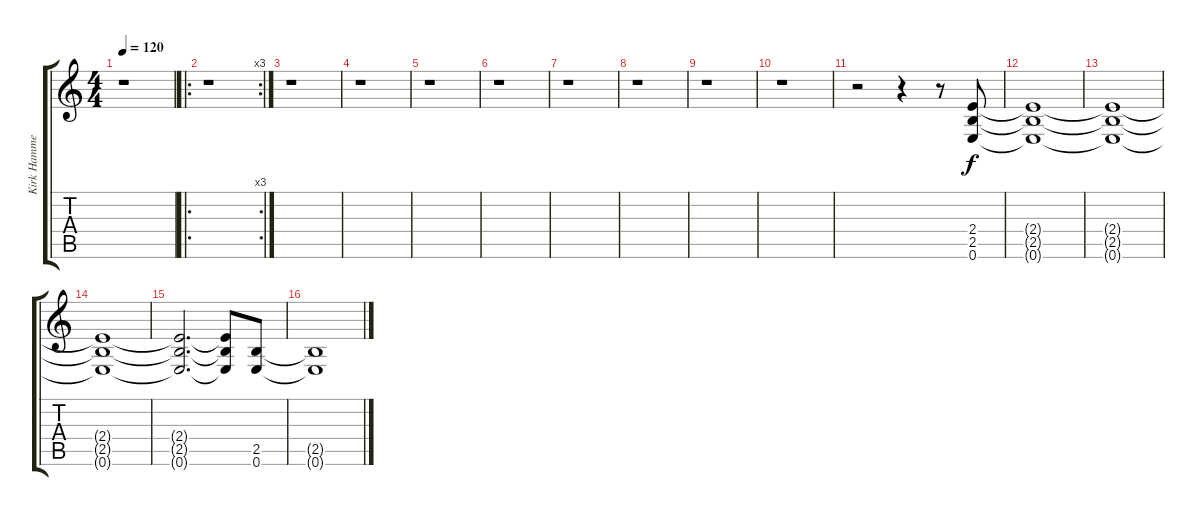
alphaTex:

\track ("Kirk Hammett (Rhythm)" "Kirk Hamme") {instrument acousticguitarsteel}
\staff {score tabs}
\tuning (E4 B3 G3 D3 A2 E2) {hide}
\ts (4 4)
\tempo 120
\clef g2
\ks c
r.1{dy f instrument acousticguitarsteel} |
\ro
\rc 3
r.1 |
r.1 |
r.1 |
r.1 |
r.1 |
r.1 |
r.1 |
r.1 |
r.1 |
r.2 r.4 r.8 (2.4 2.5 0.6).8 |
(2.4{t} 2.5{t} 0.6{t}).1 |
(2.4{t} 2.5{t} 0.6{t}).1 |
(2.4{t} 2.5{t} 0.6{t}).1 |
(2.4{t} 2.5{t} 0.6{t}).2{d} (2.4{t} 2.5{t} 0.6{t}).8 (2.5 0.6).8 |
(2.5{t} 0.6{t}).1
